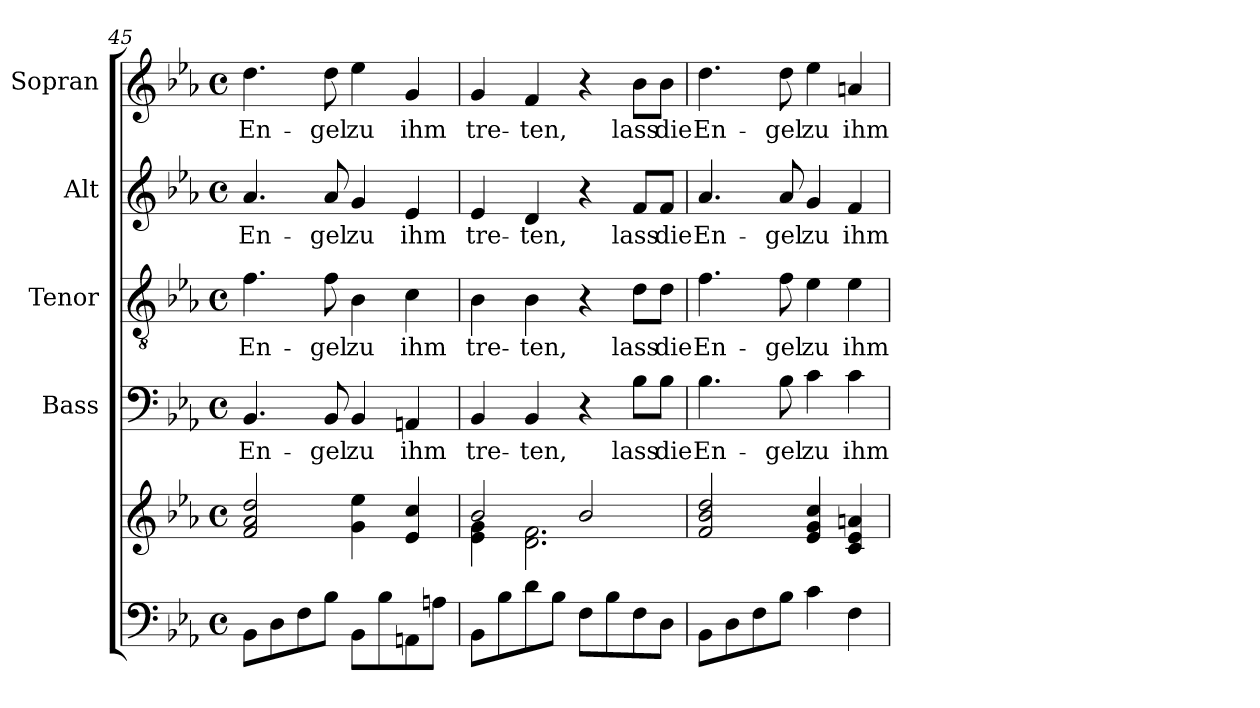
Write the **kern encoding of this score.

**kern	**kern	**kern	**text	**kern	**text	**kern	**text	**kern	**text
*part5	*part5	*part4	*part4	*part3	*part3	*part2	*part2	*part1	*part1
*staff6	*staff5	*staff4	*staff4	*staff3	*staff3	*staff2	*staff2	*staff1	*staff1
*	*	*I"Bass	*	*I"Tenor	*	*I"Alt	*	*I"Sopran	*
*	*	*I'B.	*	*I'T.	*	*I'A.	*	*I'S.	*
*clefF4	*clefG2	*clefF4	*	*clefGv2	*	*clefG2	*	*clefG2	*
*k[b-e-a-]	*k[b-e-a-]	*k[b-e-a-]	*	*k[b-e-a-]	*	*k[b-e-a-]	*	*k[b-e-a-]	*
*E-:	*E-:	*E-:	*	*E-:	*	*E-:	*	*E-:	*
*M4/4	*M4/4	*M4/4	*	*M4/4	*	*M4/4	*	*M4/4	*
*met(c)	*met(c)	*met(c)	*	*met(c)	*	*met(c)	*	*met(c)	*
=45	=45	=45	=45	=45	=45	=45	=45	=45	=45
!	!	!	!LO:LY:b	!	!LO:LY:b	!	!LO:LY:b	!	!LO:LY:b
8BB-\L	2f/ 2a-/ 2dd/	4.BB-/	En-	4.f\	En-	4.a-/	En-	4.dd\	En-
8D\	.	.	.	.	.	.	.	.	.
8F\	.	.	.	.	.	.	.	.	.
!	!	!	!LO:LY:b	!	!LO:LY:b	!	!LO:LY:b	!	!LO:LY:b
8B-\J	.	8BB-/	-gel	8f\	-gel	8a-/	-gel	8dd\	-gel
!	!	!	!LO:LY:b	!	!LO:LY:b	!	!LO:LY:b	!	!LO:LY:b
8BB-\L	4g\ 4ee-\	4BB-/	zu	4B-\	zu	4g/	zu	4ee-\	zu
8B-\	.	.	.	.	.	.	.	.	.
!	!	!	!LO:LY:b	!	!LO:LY:b	!	!LO:LY:b	!	!LO:LY:b
8AAn\	4e-/ 4cc/	4AAn/	ihm	4c\	ihm	4e-/	ihm	4g/	ihm
8An\J	.	.	.	.	.	.	.	.	.
=46	=46	=46	=46	=46	=46	=46	=46	=46	=46
*	*^	*	*	*	*	*	*	*	*
!	!	!	!	!LO:LY:b	!	!LO:LY:b	!	!LO:LY:b	!	!LO:LY:b
8BB-\L	2b-/	4e-\ 4g\	4BB-/	tre-	4B-\	tre-	4e-/	tre-	4g/	tre-
8B-\	.	.	.	.	.	.	.	.	.	.
!	!	!	!	!LO:LY:b	!	!LO:LY:b	!	!LO:LY:b	!	!LO:LY:b
8d\	.	2.d\ 2.f\	4BB-/	-ten,	4B-\	-ten,	4d/	-ten,	4f/	-ten,
8B-\J	.	.	.	.	.	.	.	.	.	.
8F\L	2b-/	.	4r	.	4r	.	4r	.	4r	.
8B-\	.	.	.	.	.	.	.	.	.	.
!	!	!	!	!LO:LY:b	!	!LO:LY:b	!	!LO:LY:b	!	!LO:LY:b
8F\	.	.	8B-\L	lass	8d\L	lass	8f/L	lass	8b-\L	lass
!	!	!	!	!LO:LY:b	!	!LO:LY:b	!	!LO:LY:b	!	!LO:LY:b
8D\J	.	.	8B-\J	die	8d\J	die	8f/J	die	8b-\J	die
*	*v	*v	*	*	*	*	*	*	*	*
!!LO:PB:g=z
=47	=47	=47	=47	=47	=47	=47	=47	=47	=47
!	!	!	!LO:LY:b	!	!LO:LY:b	!	!LO:LY:b	!	!LO:LY:b
8BB-\L	2f/ 2b-/ 2dd/	4.B-\	En-	4.f\	En-	4.a-/	En-	4.dd\	En-
8D\	.	.	.	.	.	.	.	.	.
8F\	.	.	.	.	.	.	.	.	.
!	!	!	!LO:LY:b	!	!LO:LY:b	!	!LO:LY:b	!	!LO:LY:b
8B-\J	.	8B-\	-gel	8f\	-gel	8a-/	-gel	8dd\	-gel
!	!	!	!LO:LY:b	!	!LO:LY:b	!	!LO:LY:b	!	!LO:LY:b
4c\	4e-/ 4g/ 4cc/	4c\	zu	4e-\	zu	4g/	zu	4ee-\	zu
!	!	!	!LO:LY:b	!	!LO:LY:b	!	!LO:LY:b	!	!LO:LY:b
4F\	4c/ 4e-/ 4an/	4c\	ihm	4e-\	ihm	4f/	ihm	4an/	ihm
=	=	=	=	=	=	=	=	=	=
*-	*-	*-	*-	*-	*-	*-	*-	*-	*-
